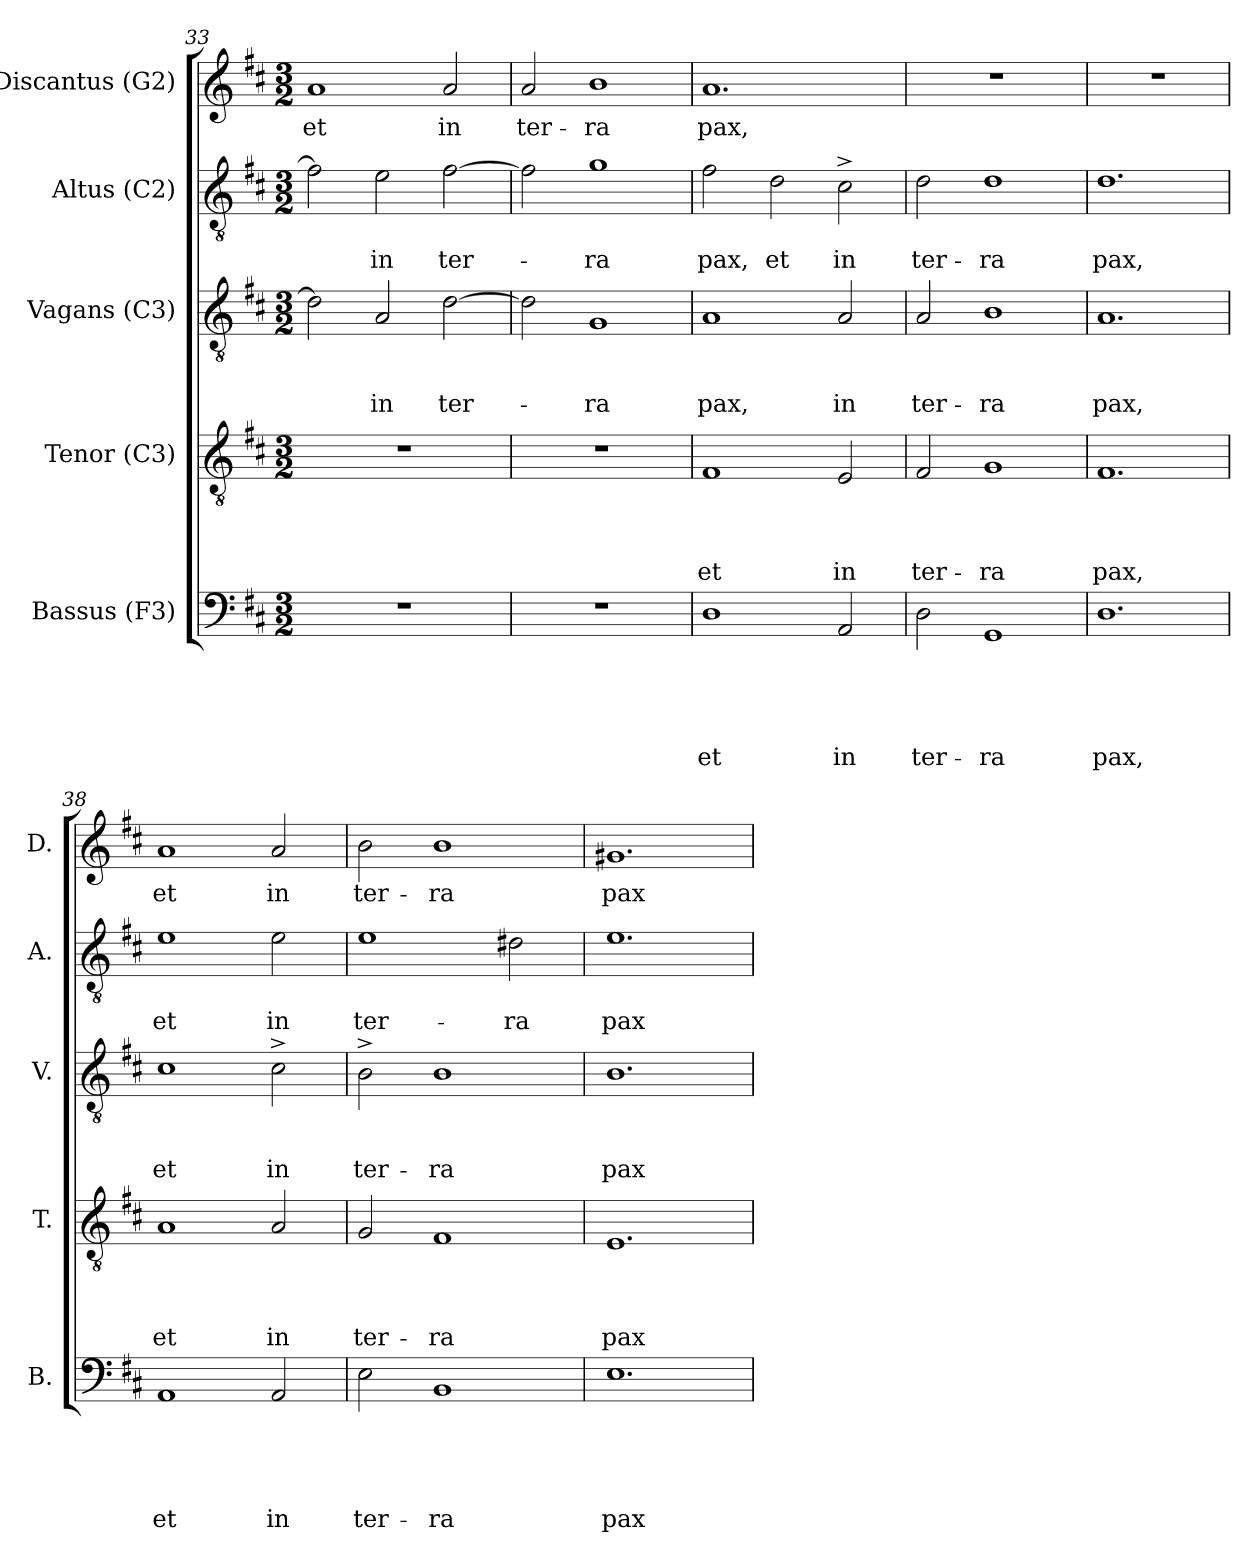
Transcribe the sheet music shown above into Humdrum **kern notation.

**kern	**text	**text	**text	**text	**text	**kern	**text	**text	**text	**text	**kern	**text	**text	**text	**kern	**text	**text	**kern	**text
*part5	*part5	*part5	*part5	*part5	*part5	*part4	*part4	*part4	*part4	*part4	*part3	*part3	*part3	*part3	*part2	*part2	*part2	*part1	*part1
*staff5	*staff5	*staff5	*staff5	*staff5	*staff5	*staff4	*staff4	*staff4	*staff4	*staff4	*staff3	*staff3	*staff3	*staff3	*staff2	*staff2	*staff2	*staff1	*staff1
*I"Bassus (F3)	*	*	*	*	*	*I"Tenor (C3)	*	*	*	*	*I"Vagans (C3)	*	*	*	*I"Altus (C2)	*	*	*I"Discantus (G2)	*
*I'B.	*	*	*	*	*	*I'T.	*	*	*	*	*I'V.	*	*	*	*I'A.	*	*	*I'D.	*
*clefF4	*	*	*	*	*	*clefGv2	*	*	*	*	*clefGv2	*	*	*	*clefGv2	*	*	*clefG2	*
*k[f#c#]	*	*	*	*	*	*k[f#c#]	*	*	*	*	*k[f#c#]	*	*	*	*k[f#c#]	*	*	*k[f#c#]	*
*D:	*	*	*	*	*	*D:	*	*	*	*	*D:	*	*	*	*D:	*	*	*D:	*
*M3/2	*	*	*	*	*	*M3/2	*	*	*	*	*M3/2	*	*	*	*M3/2	*	*	*M3/2	*
=33	=33	=33	=33	=33	=33	=33	=33	=33	=33	=33	=33	=33	=33	=33	=33	=33	=33	=33	=33
!LO:N:vis=1	!	!	!	!	!	!LO:N:vis=1	!	!	!	!	!	!	!	!	!	!	!	!	!LO:LY:b
1.r	.	.	.	.	.	1.r	.	.	.	.	2d\]	.	.	.	2f#\]	.	.	1a	et
!	!	!	!	!	!	!	!	!	!	!	!	!	!	!LO:LY:b	!	!	!LO:LY:b	!	!
.	.	.	.	.	.	.	.	.	.	.	2A/	.	.	in	2e\	.	in	.	.
!	!	!	!	!	!	!	!	!	!	!	!	!	!	!LO:LY:b	!	!	!LO:LY:b	!	!LO:LY:b
.	.	.	.	.	.	.	.	.	.	.	[>2d\	.	.	ter-	[>2f#\	.	ter-	2a/	in
=34	=34	=34	=34	=34	=34	=34	=34	=34	=34	=34	=34	=34	=34	=34	=34	=34	=34	=34	=34
!LO:N:vis=1	!	!	!	!	!	!LO:N:vis=1	!	!	!	!	!	!	!	!	!	!	!	!	!LO:LY:b
1.r	.	.	.	.	.	1.r	.	.	.	.	2d\]	.	.	.	2f#\]	.	.	2a/	ter-
!	!	!	!	!	!	!	!	!	!	!	!	!	!	!LO:LY:b:rj	!	!	!LO:LY:b	!	!LO:LY:b
.	.	.	.	.	.	.	.	.	.	.	1G	.	.	-ra	1g	.	-ra	1b	-ra
!!LO:LB:g=z
=35	=35	=35	=35	=35	=35	=35	=35	=35	=35	=35	=35	=35	=35	=35	=35	=35	=35	=35	=35
!	!	!	!	!	!LO:LY:b	!	!	!	!	!LO:LY:b	!	!	!	!LO:LY:b	!	!	!LO:LY:b	!	!LO:LY:b
1D	.	.	.	.	et	1F#	.	.	.	et	1A	.	.	pax,	2f#\	.	pax,	1.a	pax,
!	!	!	!	!	!	!	!	!	!	!	!	!	!	!	!	!	!LO:LY:b	!	!
.	.	.	.	.	.	.	.	.	.	.	.	.	.	.	2d\	.	et	.	.
!	!	!	!	!	!LO:LY:b	!	!	!	!	!LO:LY:b	!	!	!	!LO:LY:b	!	!	!LO:LY:b	!	!
2AA/	.	.	.	.	in	2E/	.	.	.	in	2A/	.	.	in	2c#^>\	.	in	.	.
=36	=36	=36	=36	=36	=36	=36	=36	=36	=36	=36	=36	=36	=36	=36	=36	=36	=36	=36	=36
!	!	!	!	!	!LO:LY:b	!	!	!	!	!LO:LY:b	!	!	!	!LO:LY:b	!	!	!LO:LY:b	!LO:N:vis=1	!
2D\	.	.	.	.	ter-	2F#/	.	.	.	ter-	2A/	.	.	ter-	2d\	.	ter-	1.r	.
!	!	!	!	!	!LO:LY:b	!	!	!	!	!LO:LY:b	!	!	!	!LO:LY:b	!	!	!LO:LY:b	!	!
1GG	.	.	.	.	-ra	1G	.	.	.	-ra	1B	.	.	-ra	1d	.	-ra	.	.
=37	=37	=37	=37	=37	=37	=37	=37	=37	=37	=37	=37	=37	=37	=37	=37	=37	=37	=37	=37
!	!	!	!	!	!LO:LY:b	!	!	!	!	!LO:LY:b	!	!	!	!LO:LY:b	!	!	!LO:LY:b	!LO:N:vis=1	!
1.D	.	.	.	.	pax,	1.F#	.	.	.	pax,	1.A	.	.	pax,	1.d	.	pax,	1.r	.
=38	=38	=38	=38	=38	=38	=38	=38	=38	=38	=38	=38	=38	=38	=38	=38	=38	=38	=38	=38
!	!	!	!	!	!LO:LY:b	!	!	!	!	!LO:LY:b	!	!	!	!LO:LY:b	!	!	!LO:LY:b	!	!LO:LY:b
1AA	.	.	.	.	et	1A	.	.	.	et	1c#	.	.	et	1e	.	et	1a	et
!	!	!	!	!	!LO:LY:b	!	!	!	!	!LO:LY:b	!	!	!	!LO:LY:b	!	!	!LO:LY:b	!	!LO:LY:b
2AA/	.	.	.	.	in	2A/	.	.	.	in	2c#^>\	.	.	in	2e\	.	in	2a/	in
=39	=39	=39	=39	=39	=39	=39	=39	=39	=39	=39	=39	=39	=39	=39	=39	=39	=39	=39	=39
!	!	!	!	!	!LO:LY:b	!	!	!	!	!LO:LY:b	!	!	!	!LO:LY:b	!	!	!LO:LY:b	!	!LO:LY:b
2E\	.	.	.	.	ter-	2G/	.	.	.	ter-	2B^>\	.	.	ter-	1e	.	ter-	2b\	ter-
!	!	!	!	!	!LO:LY:b	!	!	!	!	!LO:LY:b	!	!	!	!LO:LY:b	!	!	!	!	!LO:LY:b
1BB	.	.	.	.	-ra	1F#	.	.	.	-ra	1B	.	.	-ra	.	.	.	1b	-ra
!	!	!	!	!	!	!	!	!	!	!	!	!	!	!	!	!	!LO:LY:b	!	!
.	.	.	.	.	.	.	.	.	.	.	.	.	.	.	2d#\	.	-ra	.	.
=40	=40	=40	=40	=40	=40	=40	=40	=40	=40	=40	=40	=40	=40	=40	=40	=40	=40	=40	=40
!	!	!	!	!	!LO:LY:b	!	!	!	!	!LO:LY:b	!	!	!	!LO:LY:b	!	!	!LO:LY:b	!	!LO:LY:b
1.E	.	.	.	.	pax	1.E	.	.	.	pax	1.B	.	.	pax	1.e	.	pax	1.g#X	pax
=	=	=	=	=	=	=	=	=	=	=	=	=	=	=	=	=	=	=	=
*-	*-	*-	*-	*-	*-	*-	*-	*-	*-	*-	*-	*-	*-	*-	*-	*-	*-	*-	*-
